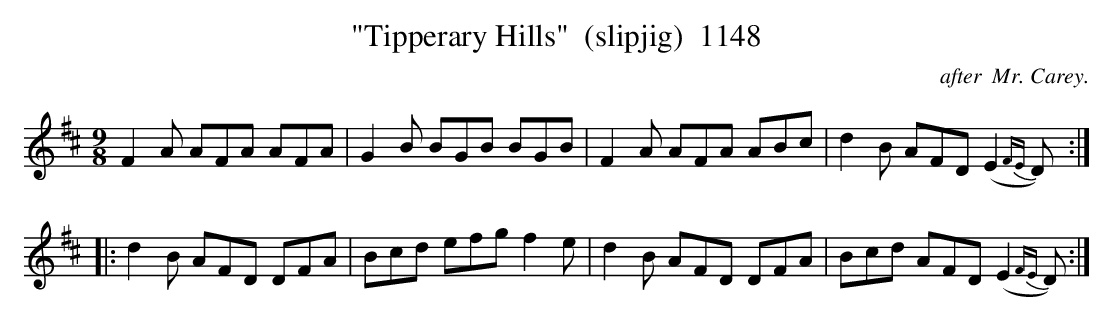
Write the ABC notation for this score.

X:1
T:"Tipperary Hills"  (slipjig)  1148
C:after  Mr. Carey.
BRENNAN July 2003 (HTTP://WWW.SOSYOURMOM.COM)
M:9/8
L:1/8
K:D
F2A AFA AFA|G2B BGB BGB|F2A AFA ABc|d2B AFD (E2{FE}D):|
|:d2B AFD DFA|Bcd efg f2e|d2B AFD DFA|Bcd AFD (E2{FE}D):|
